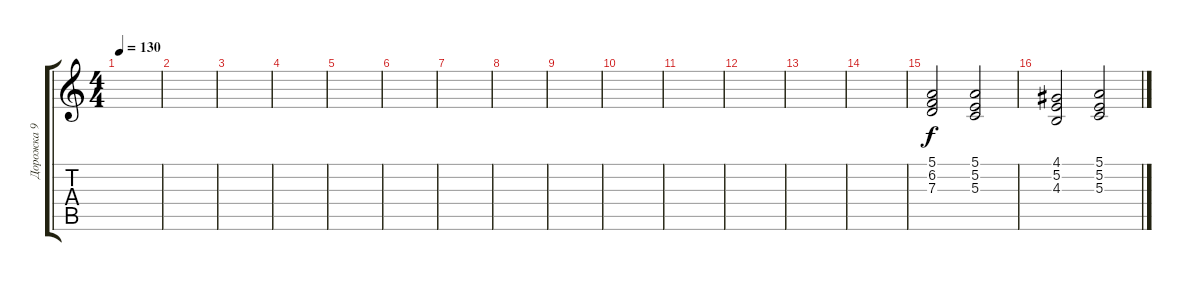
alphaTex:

\track ("Дорожка 9" "Дорожка 9") {instrument stringensemble1}
\staff {score tabs}
\tuning (E4 B3 G3 D3 A2 E2) {hide}
\ts (4 4)
\tempo 130
\clef g2
\ks c
|
|
|
|
|
|
|
|
|
|
|
|
|
|
(5.1 6.2 7.3).2 (5.1 5.2 5.3).2 |
(4.1 5.2 4.3).2 (5.1 5.2 5.3).2
